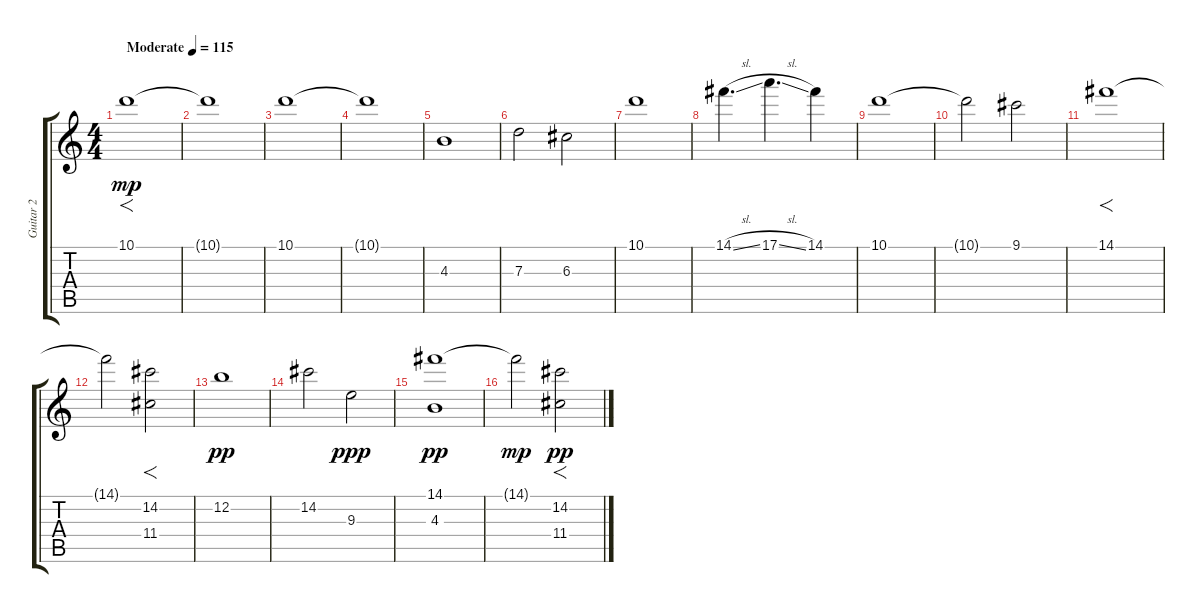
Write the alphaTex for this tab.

\track ("Guitar 2" "Guitar 2") {instrument distortionguitar}
\staff {score tabs}
\tuning (E4 B3 G3 D3 A2 E2) {hide}
\ts (4 4)
\tempo (115 "Moderate")
\clef g2
\ks c
10.1.1{f dy mp instrument distortionguitar} |
10.1{t}.1 |
10.1.1 |
10.1{t}.1 |
4.3.1 |
7.3.2 6.3.2 |
10.1.1 |
14.1{sl}.4{d} 17.1{sl}.4{d} 14.1.4 |
10.1.1 |
10.1{t}.2 9.1.2 |
14.1.1{f} |
14.1{t}.2 (14.2 11.4).2{f} |
12.2.1{dy pp} |
14.2.2 9.3.2{dy ppp} |
(14.1 4.3).1{dy pp} |
14.1{t}.2{dy mp} (14.2 11.4).2{f dy pp}
